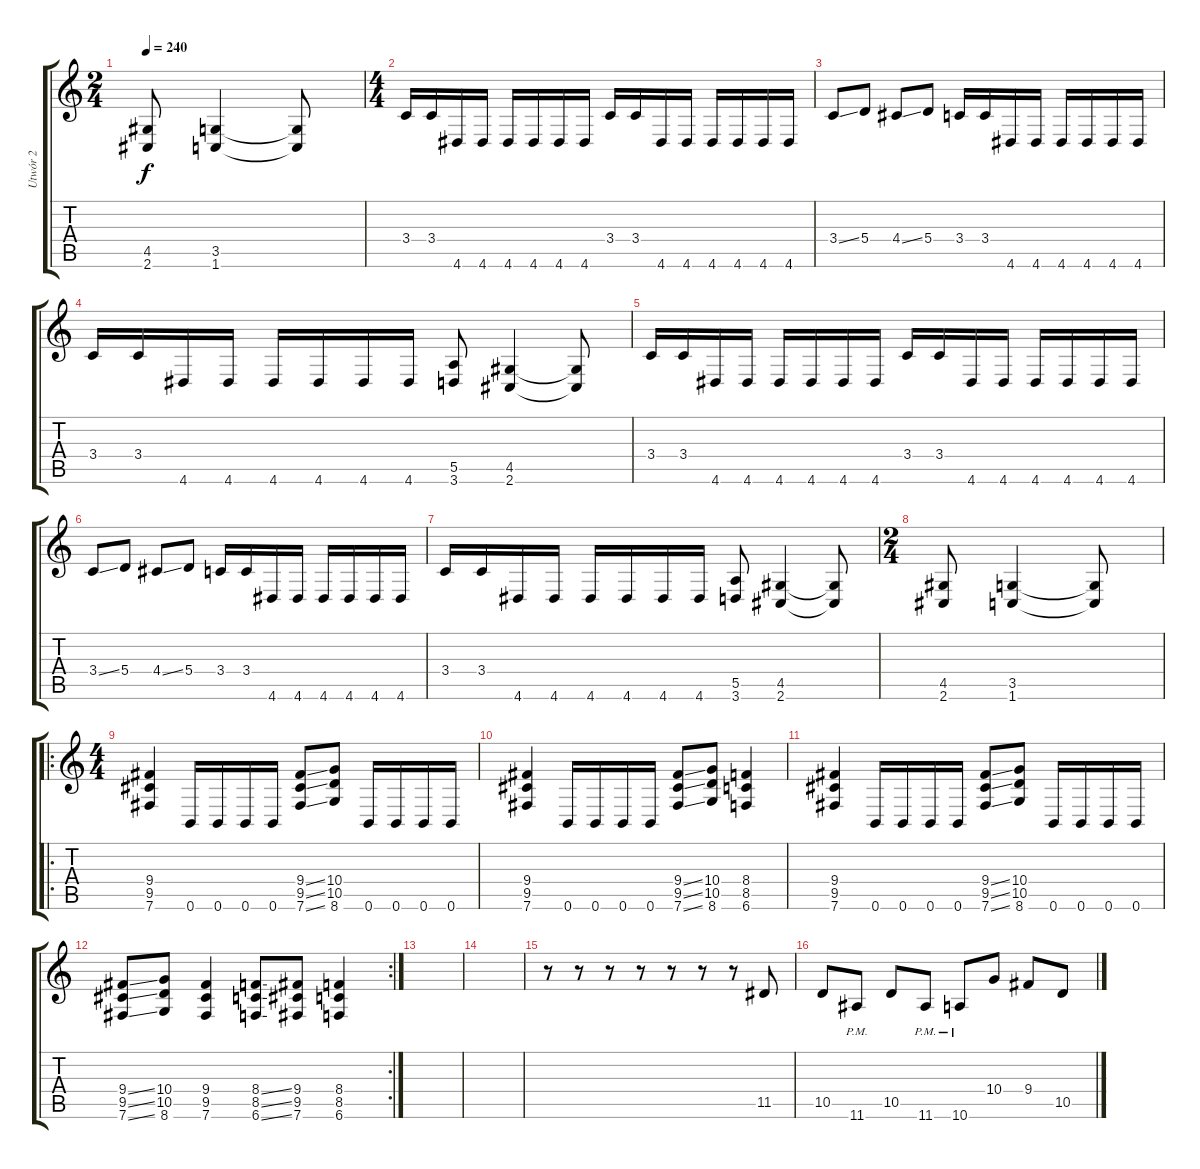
\track ("Utwór 2" "Utwór 2") {instrument distortionguitar}
\staff {score tabs}
\tuning (B3 Gb3 D3 A2 E2 B1) {hide}
\ts (2 4)
\tempo 240
\clef g2
\ks c
(4.5 2.6).8{dy f} (3.5 1.6).4 (3.5{t} 1.6{t}).8 |
\ts (4 4)
3.4.16 3.4.16 4.6.16 4.6.16 4.6.16 4.6.16 4.6.16 4.6.16 3.4.16 3.4.16 4.6.16 4.6.16 4.6.16 4.6.16 4.6.16 4.6.16 |
3.4{ss}.8 5.4.8 4.4{ss}.8 5.4.8 3.4.16 3.4.16 4.6.16 4.6.16 4.6.16 4.6.16 4.6.16 4.6.16 |
3.4.16 3.4.16 4.6.16 4.6.16 4.6.16 4.6.16 4.6.16 4.6.16 (5.5 3.6).8 (4.5 2.6).4 (4.5{t} 2.6{t}).8 |
3.4.16 3.4.16 4.6.16 4.6.16 4.6.16 4.6.16 4.6.16 4.6.16 3.4.16 3.4.16 4.6.16 4.6.16 4.6.16 4.6.16 4.6.16 4.6.16 |
3.4{ss}.8 5.4.8 4.4{ss}.8 5.4.8 3.4.16 3.4.16 4.6.16 4.6.16 4.6.16 4.6.16 4.6.16 4.6.16 |
3.4.16 3.4.16 4.6.16 4.6.16 4.6.16 4.6.16 4.6.16 4.6.16 (5.5 3.6).8 (4.5 2.6).4 (4.5{t} 2.6{t}).8 |
\ts (2 4)
(4.5 2.6).8 (3.5 1.6).4 (3.5{t} 1.6{t}).8 |
\ro
\ts (4 4)
(9.4 9.5 7.6).4 0.6.16 0.6.16 0.6.16 0.6.16 (9.4{ss} 9.5{ss} 7.6{ss}).8 (10.4 10.5 8.6).8 0.6.16 0.6.16 0.6.16 0.6.16 |
(9.4 9.5 7.6).4 0.6.16 0.6.16 0.6.16 0.6.16 (9.4{ss} 9.5{ss} 7.6{ss}).8 (10.4 10.5 8.6).8 (8.4 8.5 6.6).4 |
(9.4 9.5 7.6).4 0.6.16 0.6.16 0.6.16 0.6.16 (9.4{ss} 9.5{ss} 7.6{ss}).8 (10.4 10.5 8.6).8 0.6.16 0.6.16 0.6.16 0.6.16 |
\rc 2
(9.4{ss} 9.5{ss} 7.6{ss}).8 (10.4 10.5 8.6).8 (9.4 9.5 7.6).4 (8.4{ss} 8.5{ss} 6.6{ss}).8 (9.4 9.5 7.6).8 (8.4 8.5 6.6).4 |
|
|
r.8 r.8 r.8 r.8 r.8 r.8 r.8 11.5.8 |
10.5.8 11.6{pm}.8 10.5.8 11.6{pm}.8 10.6{pm}.8 10.4.8 9.4.8 10.5.8
